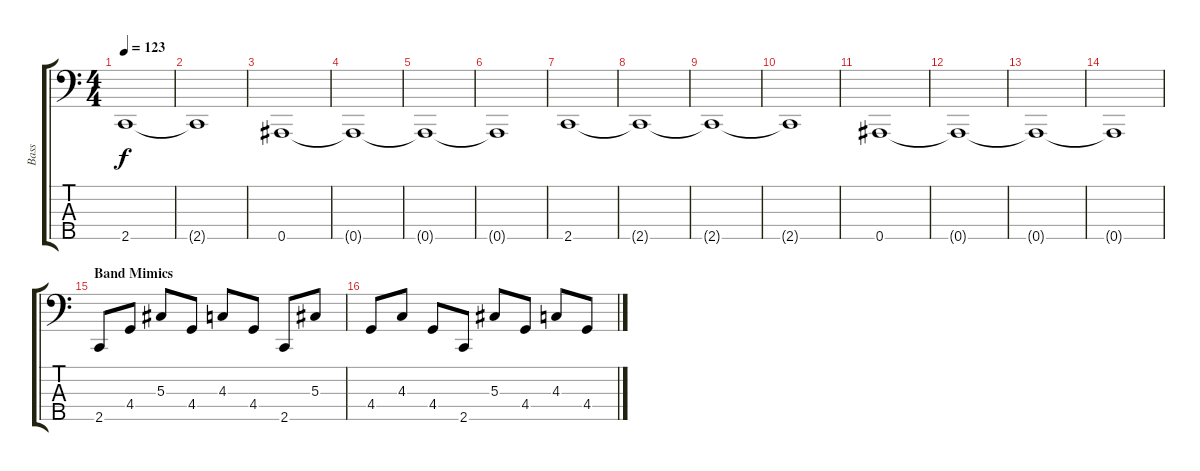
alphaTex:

\track ("Bass" "Bass") {instrument electricbassfinger}
\staff {score tabs}
\tuning (Gb2 Db2 Ab1 Eb1 Bb0) {hide}
\ts (4 4)
\tempo 123
\clef f4
\ks c
2.5{t}.1{dy f} |
2.5{t}.1 |
0.5.1 |
0.5{t}.1 |
0.5{t}.1 |
0.5{t}.1 |
2.5.1 |
2.5{t}.1 |
2.5{t}.1 |
2.5{t}.1 |
0.5.1 |
0.5{t}.1 |
0.5{t}.1 |
0.5{t}.1 |
\section ("" "Band Mimics")
2.5.8 4.4.8 5.3.8 4.4.8 4.3.8 4.4.8 2.5.8 5.3.8 |
4.4.8 4.3.8 4.4.8 2.5.8 5.3.8 4.4.8 4.3.8 4.4.8
